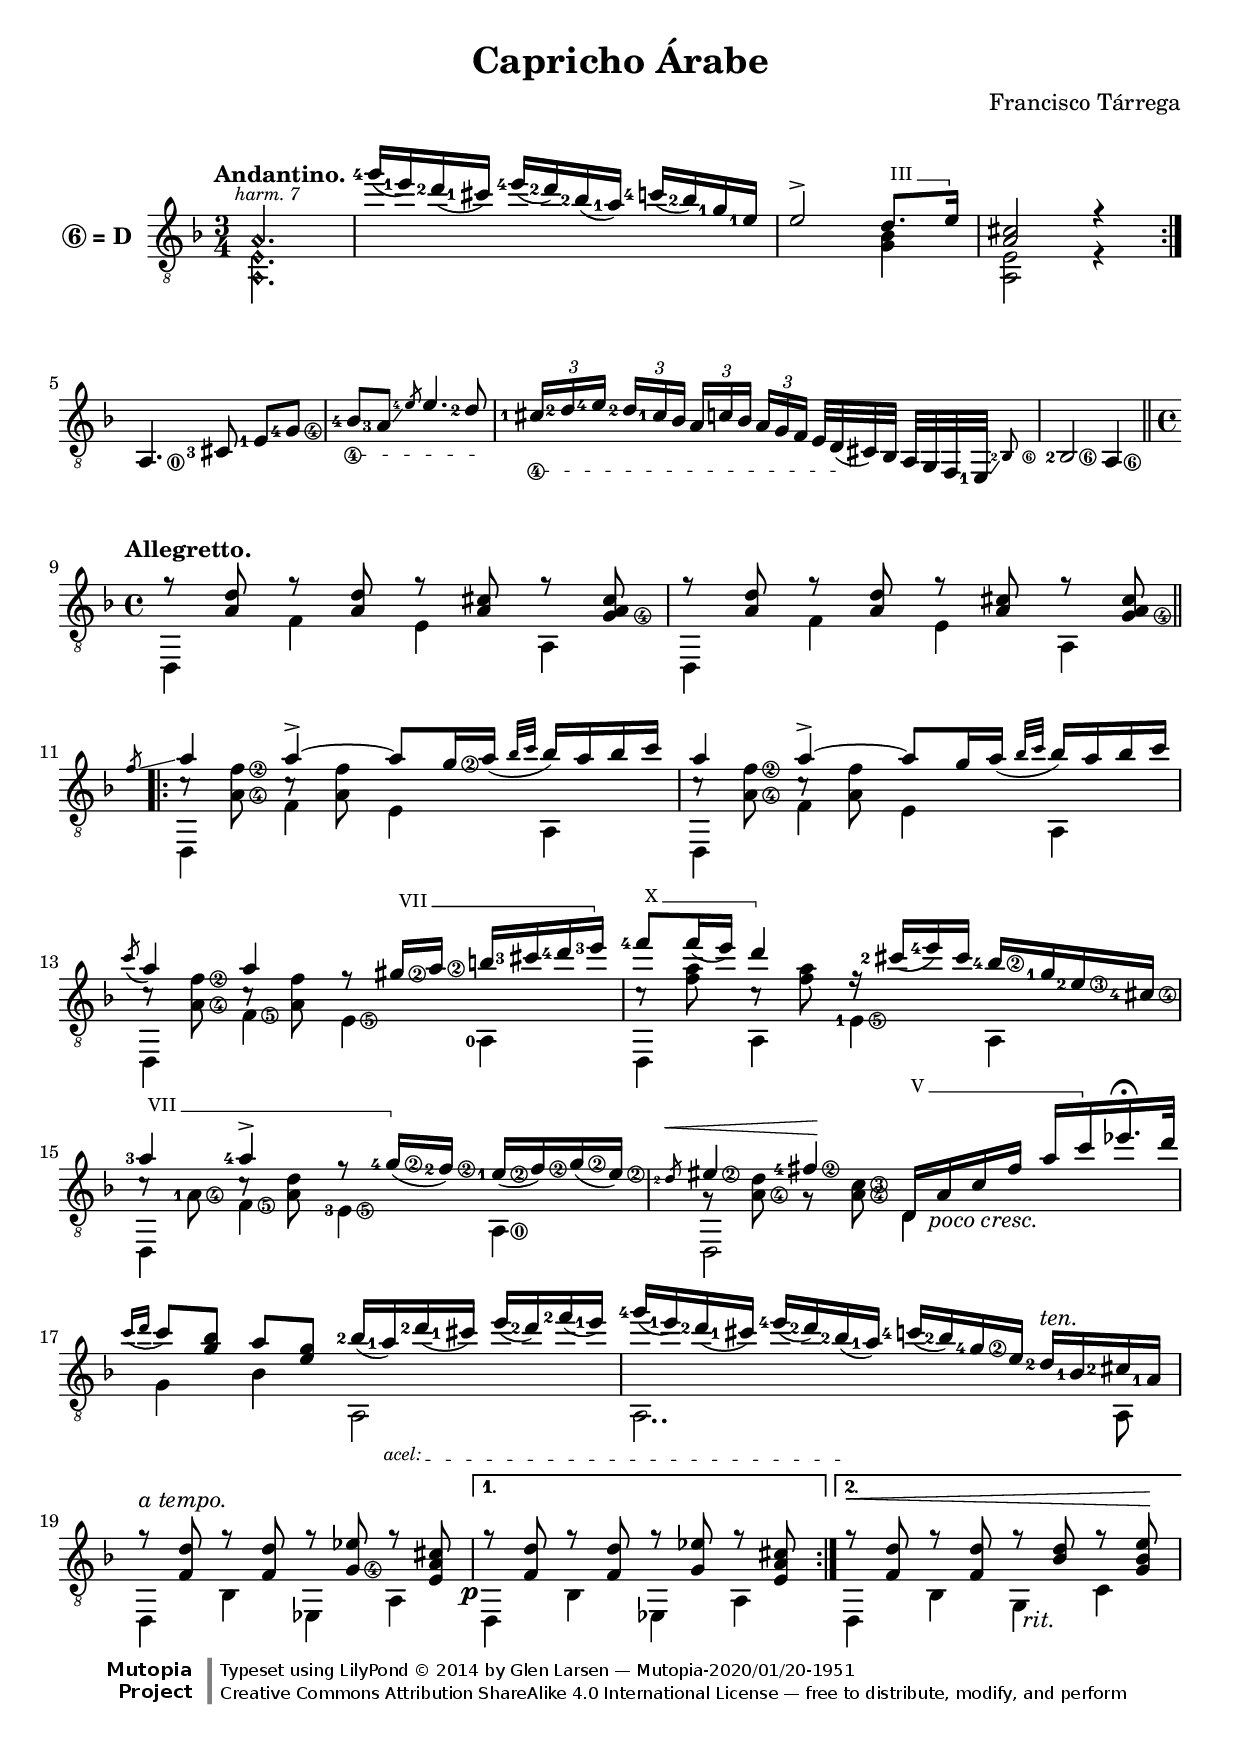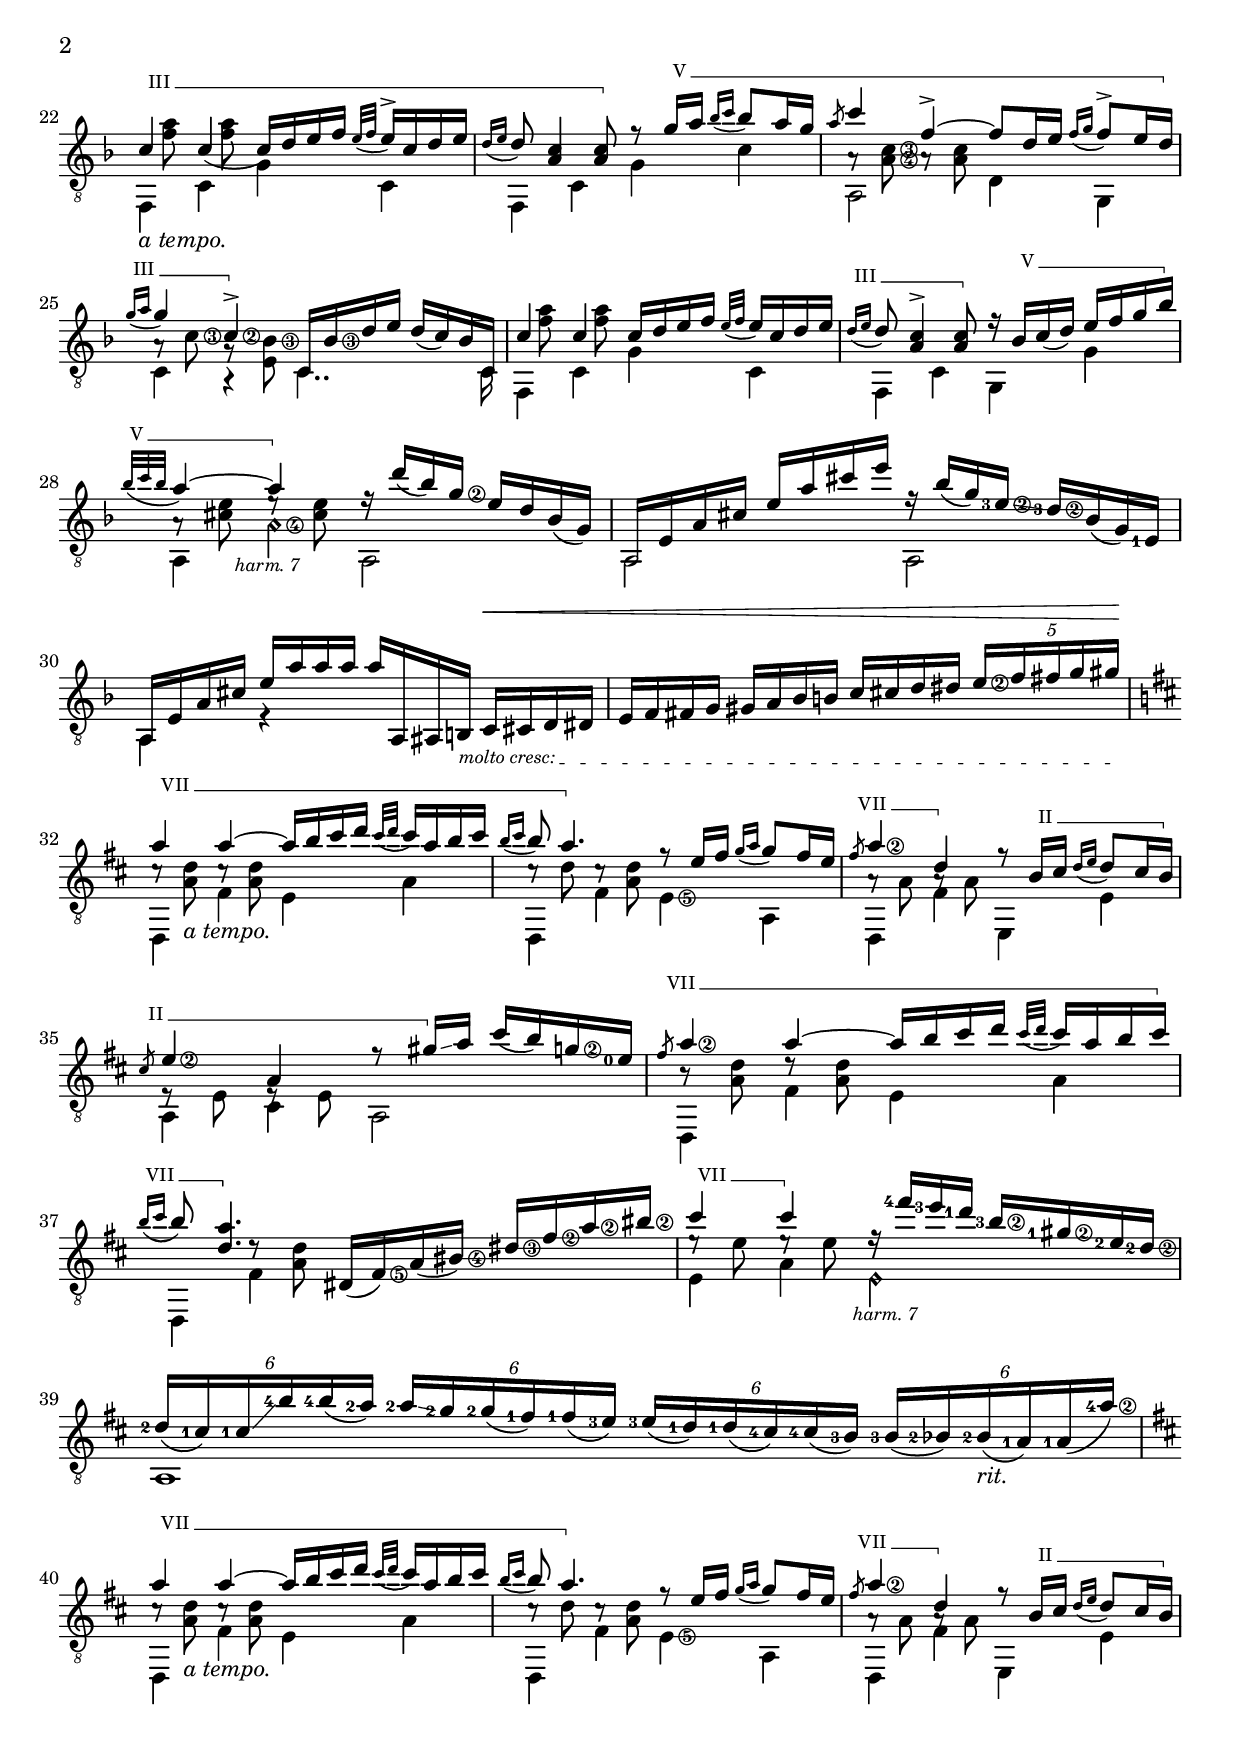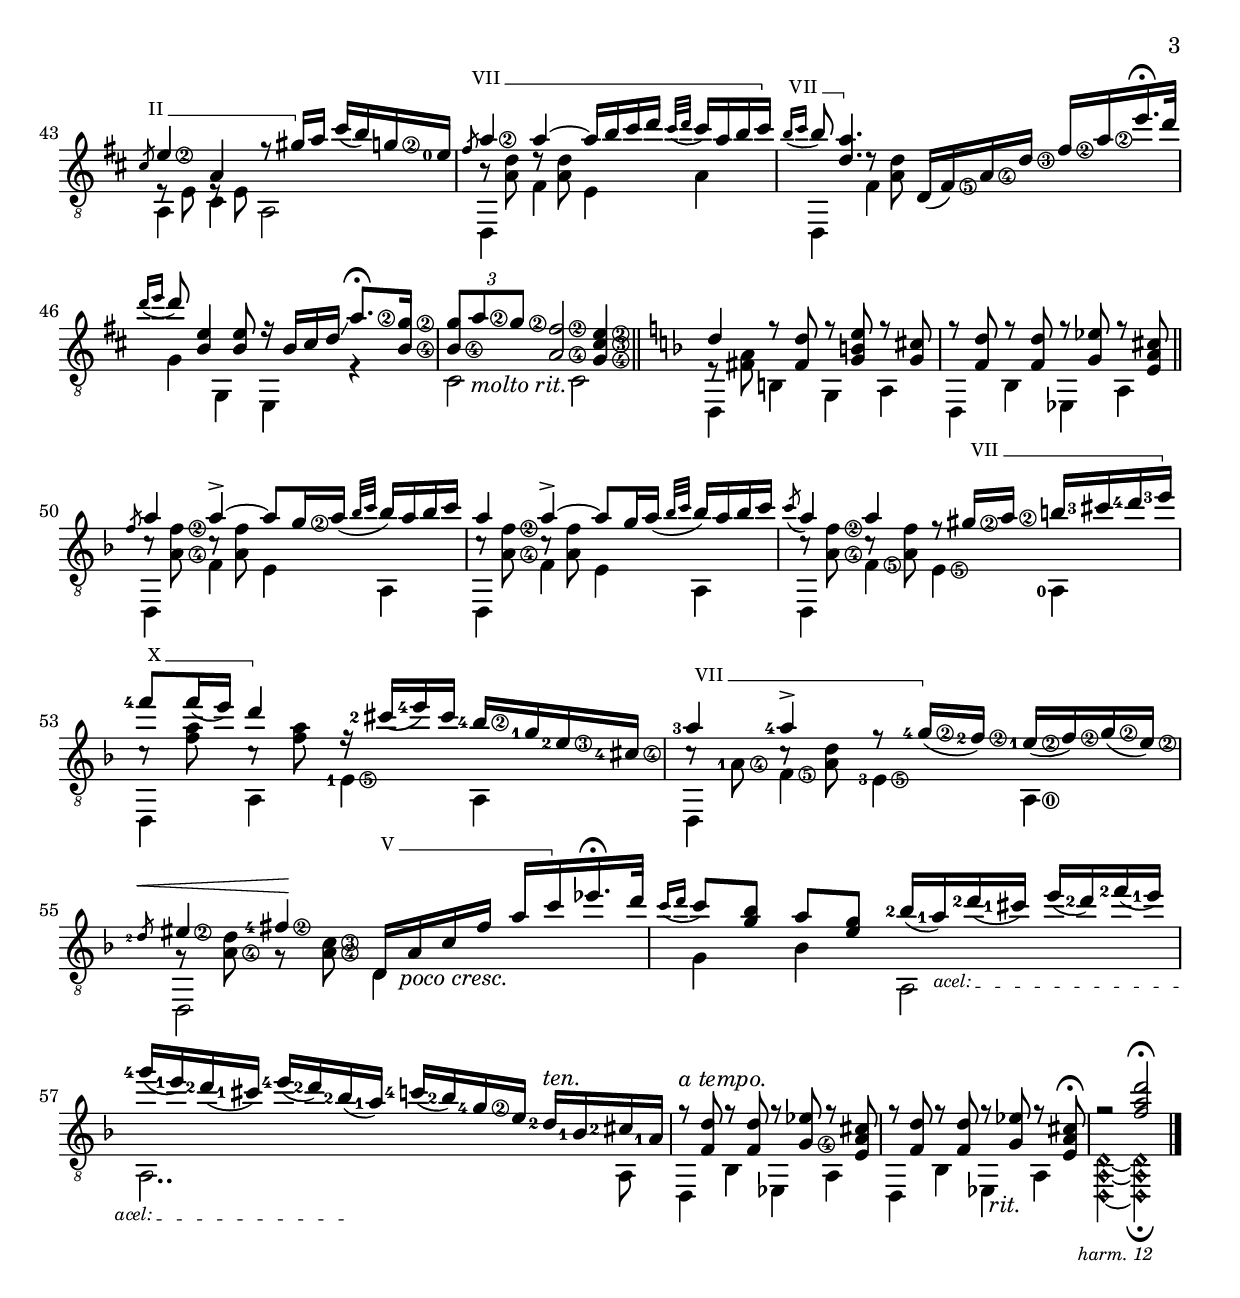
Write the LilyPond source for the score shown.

\version "2.18.2"
\header {
  title = "Capricho Árabe"
  composer = "Francisco Tárrega"
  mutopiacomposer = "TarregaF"
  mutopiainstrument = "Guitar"
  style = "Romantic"
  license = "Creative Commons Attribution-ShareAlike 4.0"
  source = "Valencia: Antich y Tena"
  % From Boije 827
  date = "1892"
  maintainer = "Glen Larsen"
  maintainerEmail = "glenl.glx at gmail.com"
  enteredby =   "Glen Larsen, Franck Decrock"

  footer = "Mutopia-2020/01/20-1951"
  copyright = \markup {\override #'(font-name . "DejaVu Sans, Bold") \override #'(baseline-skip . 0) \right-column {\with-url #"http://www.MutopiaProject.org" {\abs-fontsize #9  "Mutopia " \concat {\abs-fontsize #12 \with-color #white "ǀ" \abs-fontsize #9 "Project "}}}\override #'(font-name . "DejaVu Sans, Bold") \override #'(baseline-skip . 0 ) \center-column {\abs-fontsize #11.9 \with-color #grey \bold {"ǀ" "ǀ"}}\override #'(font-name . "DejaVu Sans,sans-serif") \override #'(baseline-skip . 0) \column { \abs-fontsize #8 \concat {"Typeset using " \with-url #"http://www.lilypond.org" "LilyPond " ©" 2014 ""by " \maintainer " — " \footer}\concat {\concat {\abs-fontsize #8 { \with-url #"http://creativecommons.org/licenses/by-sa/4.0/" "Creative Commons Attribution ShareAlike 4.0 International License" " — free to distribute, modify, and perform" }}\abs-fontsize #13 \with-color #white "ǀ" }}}
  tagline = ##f
}

\paper {
  % add space between composer/opus markup and first staff
  markup-system-spacing #'padding = #3
  % add a little space between composer and opus
  markup-markup-spacing #'padding = #1.2
  top-margin = 7\mm
  bottom-margin = 6\mm
}

%% http://lsr.di.unimi.it/LSR/Item?id=616
stringNumberSpanner =
  #(define-music-function (parser location StringNumber) (string?)
    #{
      \override TextSpanner.style = #'dashed-line
      \override TextSpanner.dash-period = #2.0
      \override TextSpanner.font-size = #-5
      \override TextSpanner.bound-details.left.stencil-align-dir-y = #CENTER
      \override TextSpanner.bound-details.left.text = \markup { \circle \number $StringNumber }
    #})

% hide string numbers across a span of music
hideStrNo =
  #(define-music-function (parser location arg) (ly:music?)
    #{
      \omit Voice.StringNumber
      $arg
      \undo \omit Voice.StringNumber
    #})

tspanner =
  #(define-music-function (parser location arg) (string?)
    #{
      \override TextSpanner.style = #'dashed-line
      \override TextSpanner.dash-period = #2.0
      \override TextSpanner.font-size = #-2
      \override TextSpanner.bound-details.left.stencil-align-dir-y = #DOWN
      \override TextSpanner.bound-details.left.text = \markup{\italic $arg }
    #})

% Barre glyph code from snippets (modified slightly)

%% Syntax: \bbarre #"text" { notes } - text = any number of box
bbarre =
#(define-music-function (barre location str music) (string? ly:music?)
   (let ((elts (extract-named-music music '(NoteEvent EventChord))))
     (if (pair? elts)
         (let ((first-element (first elts))
               (last-element (last elts)))
           (set! (ly:music-property first-element 'articulations)
                 (cons (make-music 'TextSpanEvent 'span-direction -1)
                       (ly:music-property first-element 'articulations)))
           (set! (ly:music-property last-element 'articulations)
                 (cons (make-music 'TextSpanEvent 'span-direction 1)
                       (ly:music-property last-element 'articulations))))))
   #{
       \textSpannerUp
       \once \override TextSpanner #'font-size = #-2
       \once \override TextSpanner #'font-shape = #'upright
       \once \override TextSpanner #'staff-padding = #3
       \once \override TextSpanner #'style = #'line
       \once \override TextSpanner #'to-barline = ##f
       \once \override TextSpanner #'bound-details =
            #`((left
                (text . ,#{ \markup{\concat{ #str " " }} #})
                (Y . 0)
                (padding . 0.25)
                (attach-dir . -4))
	       (right
		(text . ,#{ \markup { \draw-line #'( 0 . -.5) } #})
		(Y . 0)
		(padding . 0.25)
		(attach-dir . 2)))
       $music
   #})


\layout {
%{
  \context {
    \Voice
    \override StringNumber #'stencil = ##f
  }
%}
  \context {
    \Staff
    \override Fingering #'staff-padding = #'()
    \override Fingering #'add-stem-support = ##t
    \mergeDifferentlyDottedOn
    \mergeDifferentlyHeadedOn
  }
  \context {
    \Dynamics
    \override DynamicTextSpanner #'style = #'none
  }
}

global = {
  \time 3/4
  \key d \minor
}

myfingering = {
  \set fingeringOrientations = #'(left)
  \set stringNumberOrientations = #'(right)
}
%%%%%%%%%%%%%%%%%%%%%%%%%%%%%%
%%      Upper Voice
%%%%%%%%%%%%%%%%%%%%%%%%%%%%%%
upperVoicePartA =  {
  \repeat volta 2 {
    \harmonicsOn \hideStrNo { <a\4>2.-\markup{\italic {\fontsize #-2 {\halign #-0.5 "harm. 7"}}} }\harmonicsOff |
    \slurDown
    <g''-4>16( <e-1>) <d-2>( <cis-1>) <e-4>( <d-2>) <bes-2>( <a-1>) <c-4>( <bes-2>) \hideStrNo{ <g-1\2> <e-1\2> } |
    \slurNeutral
    \hideStrNo{ <e\2>2->\bbarre #"III" { d8. <e\2>16 } } |
    <cis a>2 r4 |
    \break
  }
  <a,\0>4. <cis-3>8 <e-1> [<g-4\4>] |
  \set minimumFret = #4
  \stringNumberSpanner "4"
  \textSpannerDown
  \hideStrNo{ <bes-4\4>8\startTextSpan <a-3>\glissando \slashedGrace <e'-4\4> <e\4>4. <d-2\4>8\stopTextSpan } |
  \set minimumFret = #0
  \hideStrNo{ \tuplet 3/2 { <cis-1\4>16\startTextSpan [<d-2\4> <e-4\4>]} \tuplet 3/2 {<d-2\4> [<cis-1\4> <bes\4>] }
              \tuplet 3/2 { <a\4> [<c\4> <bes\4>]} \tuplet 3/2 { <a\4> [<g\4> <f\4>] }
              <e\4>32 [<d\4>(\stopTextSpan cis) bes] a g f
            } \afterGrace <e-1>32\glissando <bes'-2\6>8 |
  <bes-2\6>2 <a\6>4 \break |
  \bar "||" \time 4/4
  \tempo "Allegretto."
  \repeat unfold 2 {
    r8 <d' a > r <d a> r <cis a> r <cis a g\4> |
  }
  \bar "||" \break
}
upperVoicePartB =  {
  \slashedGrace f8\glissando a4 a->~ a8 <g\2>16 a( \grace { bes32 c } bes16) a bes c |
  a4 a~-> a8 \hideStrNo{ <g\2>16 a( \grace{bes32 c} bes16) a bes c } |
  \acciaccatura c8 a4 a r8\bbarre #"VII" { <gis\2>16 <a\2> b <cis-3> <d-4> <e-3> } |
  \bbarre #"X" { <f-4>8 f16( e) d4 r16 } <cis-2>( <e-4>) cis
    \set minimumFret = #7
    <bes-4\2> <g-1>
    <e-2\3> <cis-4\4> |
    \set minimumFret = 0
  \bbarre #"VII" { <a'-3>4 <a-4>-> r8 <g\2-4>16( } <f-2\2>) <e-1\2>( <f\2>) <g\2>( <e\2>) |
  \set minimumFret = #5
  \slashedGrace <d-2>8\< <eis\2>4 <fis-4\2>\! \bbarre #"V" { d,16_\markup{\halign #-1.5 \italic "poco cresc."} a' c fis a c } ees16.\fermata d32 |
  \set minimumFret = #0
  \tspanner "acel: "
  \textSpannerDown
  \acciaccatura {c16 d} c8 <bes g> a[ <g e>8] <bes-2>16( <a-1>)\startTextSpan <d-2>( <cis-1>) e( <d-2>) <f-2>( <e-1>) |
  <g-4>16( <e-1>) <d-2>( <cis-1>) <e-4>( <d-2>) <bes-2>(\stopTextSpan <a-1>) <c-4>( <bes-2>) <g-4\2> <e> <d-2>^\markup{\italic "ten."} <bes-1> <cis-2> <a-1> |
  r8^\markup{\italic "a tempo."} <d f,> r q r <ees g,\4> r <cis a e> |
}
upperVoicePartC =  {
  \set minimumFret=#5
  \bbarre #"III" { c4 c( c16) d e f \acciaccatura{e32 f} e16-> c d e | %35
  \set minimumFret=#3
  \acciaccatura{d16 e} d8 <c a>4 q8 } r \bbarre #"V" { g'16 a \acciaccatura{bes16 c} bes8 a16 g |
  \set minimumFret=#5
  \slashedGrace a8 c4 f,-> ~f8 d16 e \acciaccatura{f16 g} f8-> e16 d } |
  \set minimumFret=#0
  \bbarre #"III" { \acciaccatura {g16 a} g4 <c,\2>-> } c,16 <bes'\3> d e d( c) bes c, |
  c'4 c c16 d e f \acciaccatura {e32 f} e16 c d e |
  \bbarre #"III" { \acciaccatura {d16 e} d8 <c a>4-> q8 } r16 \bbarre #"V" { \set minimumFret=#5 bes c( d) e f g bes } |
  \set minimumFret=#0
  \bbarre #"V" { \acciaccatura{bes32 c bes} a4~ a r16 } d16( bes) <g\2> e d bes( g) |
  a,16 e' a cis e a cis e r bes( g) <e-3\2>\glissando <d-3\2> bes( g) <e-1> |

  \tspanner "molto cresc: "
  \textSpannerDown
  a,16 e' a cis e a a a a a,, ais b\startTextSpan c\< cis d dis |
  e16 f fis g gis a bes b c cis d dis \set minimumFret=#5
    \tuplet 5/4 { <e\2>16[ f fis g gis\!\stopTextSpan ] } |
  \set minimumFret=#0
}
upperVoicePartD =  {
  \key d \major
  \bbarre #"VII" { a4 a~ a16 b cis d \acciaccatura{ cis32 d } cis16 a b cis |
  \acciaccatura{ b16 cis } b8 a4. r8 } \set minimumFret=5 e16 fis \acciaccatura{ g16 \hideStrNo{<a\2>} } g8 fis16 e |
  \set minimumFret=#0
  \bbarre #"VII" { \slashedGrace{ \hideStrNo{ <fis\2>8 }} \set minimumFret=#7 <a\2>4 d, r8 }
    \bbarre #"II" { \set minimumFret=#2 b16 cis \acciaccatura{ d16 e } d8 cis16 b } |

  \bbarre #"II" { \slashedGrace{ \hideStrNo{ <cis\2>8 }} <e\2>4 a, r8 gis'16\glissando } a cis( b) <g\2> <e-0> |
  \bbarre #"VII" { \slashedGrace{ \hideStrNo{ <fis\2>8 }} <a\2>4 a4~ a16 b cis d \acciaccatura{ cis32 d } cis16 a b cis } |
  \bbarre #"VII" { \acciaccatura{ b16 cis } b8 <a d,>4.} %50 1/2
  }
upperVoicePartE =  {
  dis,,16(  <fis\5>) \hideStrNo{ <a\4>( } <bis\4>) <dis\3> <fis\2> <a\2> <bis\2> | %  50 Second Part
  \bbarre #"VII" { cis4 cis r16 } <fis-4> <e-3> <d-1> <b-3\2> <gis-1\2> <e-2> <d-2\2> |
  \tuplet 6/4 { <d-2>16( <cis-1>) <cis-1>\glissando \hideStrNo{ <b'-4\2> <b-4\2>( <a-2\2>) } }
    \tuplet 6/4 { \hideStrNo{ <a-2\2>\glissando <g-2\2> <g-2\2>( <fis-1\2>) <fis-1\2>( <e-3\2>) } }
    \tuplet 6/4 { \hideStrNo{ <e-3\3>( <d-1\3>) <d-1\3>( <cis-4\3>) } \hideStrNo{ <cis-4\4>( <b-3\4>) } }
    \tuplet 6/4 { \hideStrNo{ <b-3\4>( <bes-2\4>) <bes-2\4>(_\markup{\italic{"rit."}} <a-1\4>) <a-1\4>( } <a'-4\2>) } | %52
}
upperVoicePartF =  {
  d,,16( <fis\5>) <a\4> <d\3> <fis\2> <a\2> e'16.\fermata d32 |
  \acciaccatura{ d16 e } d8 <e, b>4 q8 r16 b16 cis d\glissando <a'\2>8.\fermata <g\2 b,\4>16 |
  \tuplet 3/2 { <g b,\4>8 a\2 g\2 } <fis\2 a,\4>2 <e\2 cis\3 g\4>4 |
  \bar "||"
  \key d\minor
  d4 r8 <d fis,>8 r <e b g> r \hideStrNo { <cis\3 g> } |
  r8 <d f,> r q r <ees g,> r <cis a e> |
  \bar "||"
}
upperVoice = \relative c' {
  \voiceOne
  \dynamicUp
  \myfingering
  \tempo "Andantino."
  \upperVoicePartA
  \repeat volta 2 { \upperVoicePartB } \alternative {
    { r8 <d f,> r q r <ees g,> r <cis a e> | } %24
    { r8\< <d f,>r q r <d bes> r <e bes g>\! | } %34
  }
  \pageBreak
  \upperVoicePartC
  \upperVoicePartD
  \upperVoicePartE
  \upperVoicePartD
  \upperVoicePartF
  \upperVoicePartB
  r8 <d f,> r q r <ees g,> r <cis a e>\fermata |
  r2 <f a d>2\fermata |
  \bar "|."
}


%%%%%%%%%%%%%%%%%%%%%%%%%%%%%%
%%      Middle Voice
%%%%%%%%%%%%%%%%%%%%%%%%%%%%%%
lowerVoicePartA = {
  \repeat volta 2 {
    \harmonicsOn \hideStrNo{ <e\5 a,\6>2. } \harmonicsOff |
    s2. |
    s2 <bes' g>4 |
    <e, a,>2 r4 |
  }
  s2.*4 |
  \repeat unfold 2 { d,4 \set minimumFret=#7 f' e a, \set minimumFret=#0 | }
  }
lowerVoicePartB = {
\repeat unfold 2 { d,4 \set minimumFret=#7 f' e a, \set minimumFret=#0 | }
  d,4 <f'\5> <e\5> <a,-0> |
  d,4 a' <e'-1\5> a, |
  d,4 <f'\5> <e-3\5> <a,\0> |
  d,2 \hideStrNo{ <d'\5>4 } s |
  g4 bes a,2 |
  a2.. a8 |
  d,4 bes' ees, a |
}
lowerVoicePartC = {
  \set minimumFret=#3
  f,4-\markup{\italic "a tempo."} c' g' c, |
  f,4 c' g' c |
  a,2 d4 g, |
  \set minimumFret=#0
  c4 a\rest c4.. c16 |
  f,4 c' g' c, |
  f,4 c' g \hideStrNo{ <g'\4> } |
  a,4 \harmonicsOn <a'\4>_\markup{\italic{\fontsize #-2 {\center-align "harm. 7"}}} \harmonicsOff a,2 |
  a2 a |
  a4 r s2 |
  s1 |
}
lowerVoicePartD = {
  d,4 \hideStrNo{ <fis'\5> } \set minimumFret=#5 e a | \set minimumFret=#0
  d,,4 \hideStrNo{ <fis'\5> } <e\5> a, |
  d,4 \hideStrNo{ <fis'\5> } e, e' |
  a,4 cis a2 |
  d,4 \hideStrNo{ <fis'\5> } e a |
  d,,4 \hideStrNo{ <fis'\5>4 }
}
lowerVoicePartE = {
  s2 |
  \set minimumFret=#7
  e4 a \harmonicsOn \hideStrNo <e\5>2-\markup{\italic {\fontsize #-2 {\halign #-0.5 "harm. 7"}}} \harmonicsOff |
  \set minimumFret=#0
  a,1
}|
lowerVoicePartF = {
  s2 |
  g4 g, e r |
  \set minimumFret=#5
  cis'2_\markup{\italic{\halign #-1.5 "molto rit." }} cis |
  \set minimumFret=#0
  d,4 b' g a |
  d,4 bes' ees, a |
}

%%%%%%%%%%%%%%%%%%%%%%%%%%%%%%
%%      Lower Voice
%%%%%%%%%%%%%%%%%%%%%%%%%%%%%%
lowerVoice = \relative c {
  \voiceTwo
  \myfingering
   \lowerVoicePartA
  \repeat volta 2 { \lowerVoicePartB } \alternative {
    { d,4-\tweak X-offset #-2 \p bes' ees, a | } %24
    { d,4 bes' \once\override TextScript.X-offset = #1 g_\markup{\italic "rit."} c |} %34
  }
  \lowerVoicePartC
  \lowerVoicePartD
  \lowerVoicePartE
  \lowerVoicePartD
  \lowerVoicePartF
  \lowerVoicePartB
  d,4 bes' ees,_\markup{\halign #-1.5 \italic "rit."} a |
  \harmonicsOn \hideStrNo{ <d,\4 a'\5 d>2-\markup{\italic {\fontsize #-2 {\halign #-0.5 "harm. 12"}}} ~<d a' d>2_\fermata}
}


%%%%%%%%%%%%%%%%%%%%%%%%%%%%%%
%%      Middle Voice
%%%%%%%%%%%%%%%%%%%%%%%%%%%%%%
middleVoicePartA = {
  s2.*8 |
  s1*2 |
}
middleVoicePartB = {
  c8\rest <f\2 a,\4> c\rest \hideStrNo{ <f\2 a,\4> } s2 |

  \set minimumFret = #6
  \repeat unfold 2 { c8\rest <f\2 a,\4> c\rest q s2 | }
  \set minimumFret = #10
  c8\rest <a' f> c,\rest q s2 |
  \set minimumFret = #7

  c8\rest <a-1\4> c\rest <d a> s2 |
  g,8\rest \set minimumFret = #5 <d' a\4>8 g,\rest <c\3 a\4> s2 |
  \set minimumFret = #0
  s1*3 |
}
middleVoicePartC = {
  s8 <a' f>  s q s2 |
  s1 |
  a,8\rest \set minimumFret=#5 <c\3 a\4> a\rest q s2 \set minimumFret=#0 |

  a8\rest <c\3> g\rest <bes\3 e,>8 s2 |
  s8 <a' f>8 s q s2 |
  s1 |

  \set minimumFret=#5
  a,8\rest <e' cis>8 e8\rest <e cis> s2 |
  s1*3 |
}
middleVoicePartD  = {
  c8\rest <d a>_\markup{\italic "a tempo."}  c\rest q s2 |
  c8\rest d c\rest <d a> s2 |
  a8\rest a a\rest a s2 |

  e8\rest e e\rest e s2 |
  b'8\rest <a d> d\rest <d a> s2 |
  s4 d8\rest <d a>
}
middleVoicePartE = {
  s2 |
  \set minimumFret=#9
  e8\rest e e8\rest e s2 |
  \set minimumFret=#0
  s1 |
}
middleVoicePartF = {
  s2 |
  s1*2 |
  e,8\rest <a fis> s2. |
  s1 |
}



middleVoice = \relative c' {
  \voiceThree
  \stemDown
  \myfingering
  \middleVoicePartA
  \repeat volta 2 { \middleVoicePartB } \alternative {
    { s1 | } %24
    { s1 |} %34
  }
  \middleVoicePartC
  \middleVoicePartD
  \middleVoicePartE
  \middleVoicePartD
  \middleVoicePartF
  \middleVoicePartB
  s1*2 |
}

\score {
  <<
    \new Staff = "Guitar"
    <<
      \global
      \clef "treble_8"
      \set Staff.instrumentName = \markup\bold{\circle {6} "= D "}
      \set fingeringOrientations = #'(left)
      \set stringNumberOrientations = #'(right)
      \new Voice = "upperVoice" \upperVoice
      \new Voice = "lowerVoice" \lowerVoice
      \new Voice = "middleVoice" \middleVoice
    >>
%{
    \new TabStaff = "Guitar tabs" \with {
      stringTunings = #guitar-drop-d-tuning
      restrainOpenStrings = ##t
    } <<
      \clef "moderntab"
      \global
%      \set TabStaff.restrainOpenStrings = ##t
      \new TabVoice = "upperVoice" \upperVoice
      \new TabVoice = "lowerVoice" \lowerVoice
      \new TabVoice = "middleVoice" \middleVoice
    >>
%}
  >>
  \layout {}
}

\score {
  <<
    \new Staff = "Guitar" \with {
      midiInstrument = #"acoustic guitar (nylon)"
    }
    <<
      \global
      \clef "treble_8"
      \new Voice = "upperVoice" \upperVoice
      \new Voice = "lowerVoice" \lowerVoice
      \new Voice = "middleVoice" \middleVoice
    >>
  >>
  \midi {
    \tempo 4 = 84
  }
}
